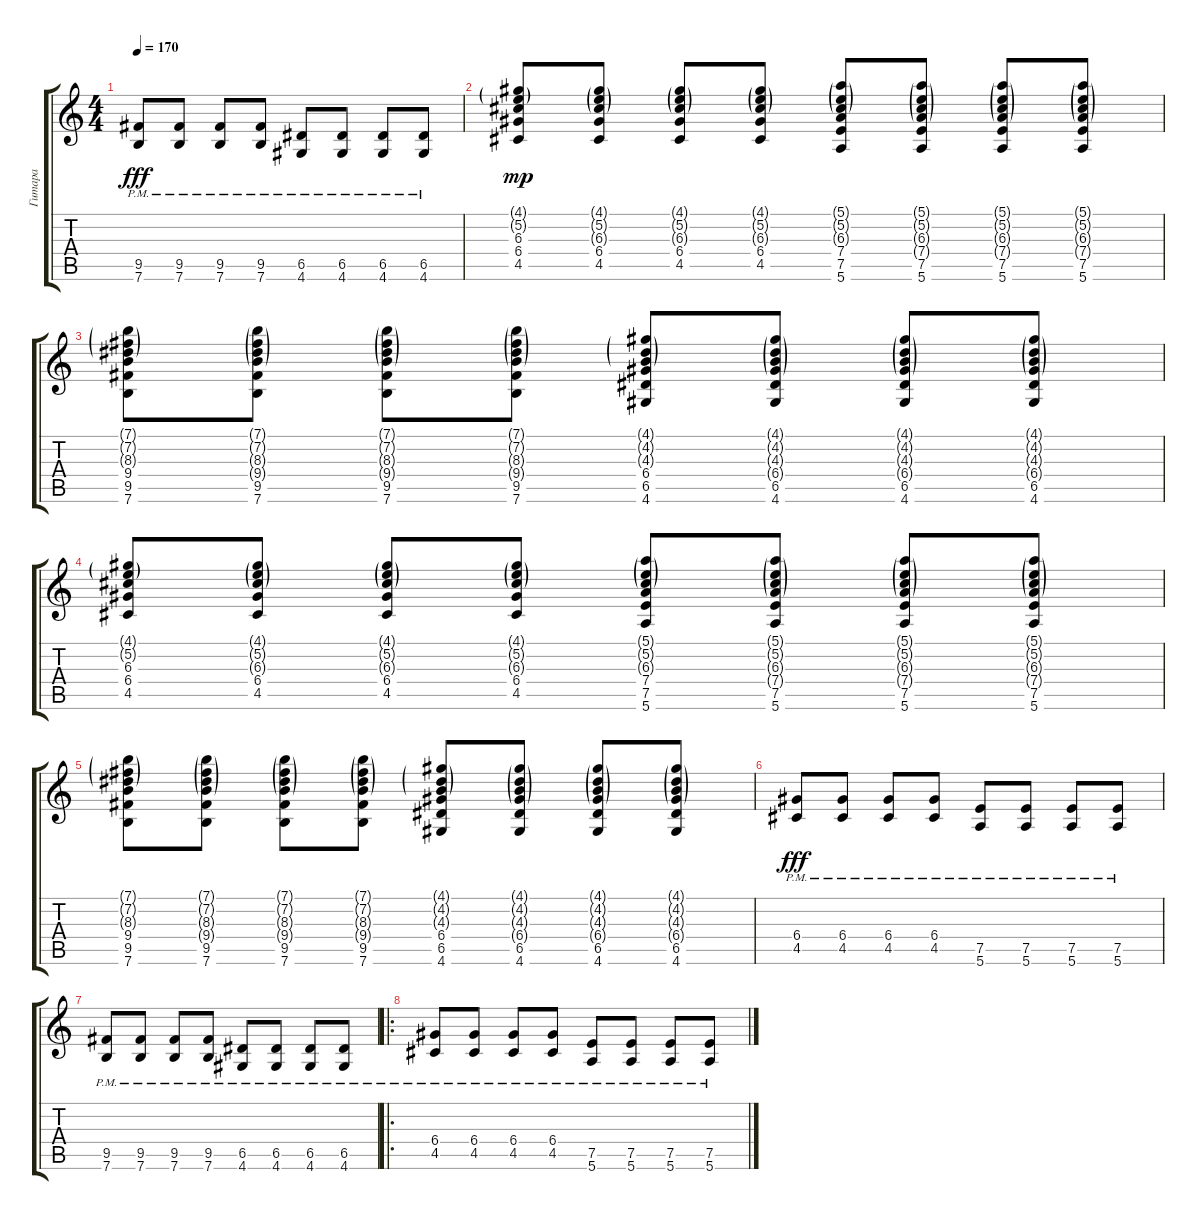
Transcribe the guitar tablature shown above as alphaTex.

\track ("Гитара" "Гитара") {instrument distortionguitar}
\staff {score tabs}
\tuning (E4 B3 G3 D3 A2 E2) {hide}
\ts (4 4)
\tempo 170
\clef g2
\ks c
(9.5{pm} 7.6{pm}).8{dy fff} (9.5{pm} 7.6{pm}).8 (9.5{pm} 7.6{pm}).8 (9.5{pm} 7.6{pm}).8 (6.5{pm} 4.6{pm}).8 (6.5{pm} 4.6{pm}).8 (6.5{pm} 4.6{pm}).8 (6.5{pm} 4.6{pm}).8 |
(4.1{g} 5.2{g} 6.3 6.4 4.5).8{dy mp} (4.1{g} 5.2{g} 6.3{g} 6.4 4.5).8 (4.1{g} 5.2{g} 6.3{g} 6.4 4.5).8 (4.1{g} 5.2{g} 6.3{g} 6.4 4.5).8 (5.1{g} 5.2{g} 6.3{g} 7.4 7.5 5.6).8 (5.1{g} 5.2{g} 6.3{g} 7.4{g} 7.5 5.6).8 (5.1{g} 5.2{g} 6.3{g} 7.4{g} 7.5 5.6).8 (5.1{g} 5.2{g} 6.3{g} 7.4{g} 7.5 5.6).8 |
(7.1{g} 7.2{g} 8.3{g} 9.4 9.5 7.6).8 (7.1{g} 7.2{g} 8.3{g} 9.4{g} 9.5 7.6).8 (7.1{g} 7.2{g} 8.3{g} 9.4{g} 9.5 7.6).8 (7.1{g} 7.2{g} 8.3{g} 9.4{g} 9.5 7.6).8 (4.1{g} 4.2{g} 4.3{g} 6.4 6.5 4.6).8 (4.1{g} 4.2{g} 4.3{g} 6.4{g} 6.5 4.6).8 (4.1{g} 4.2{g} 4.3{g} 6.4{g} 6.5 4.6).8 (4.1{g} 4.2{g} 4.3{g} 6.4{g} 6.5 4.6).8 |
(4.1{g} 5.2{g} 6.3 6.4 4.5).8 (4.1{g} 5.2{g} 6.3{g} 6.4 4.5).8 (4.1{g} 5.2{g} 6.3{g} 6.4 4.5).8 (4.1{g} 5.2{g} 6.3{g} 6.4 4.5).8 (5.1{g} 5.2{g} 6.3{g} 7.4 7.5 5.6).8 (5.1{g} 5.2{g} 6.3{g} 7.4{g} 7.5 5.6).8 (5.1{g} 5.2{g} 6.3{g} 7.4{g} 7.5 5.6).8 (5.1{g} 5.2{g} 6.3{g} 7.4{g} 7.5 5.6).8 |
(7.1{g} 7.2{g} 8.3{g} 9.4 9.5 7.6).8 (7.1{g} 7.2{g} 8.3{g} 9.4{g} 9.5 7.6).8 (7.1{g} 7.2{g} 8.3{g} 9.4{g} 9.5 7.6).8 (7.1{g} 7.2{g} 8.3{g} 9.4{g} 9.5 7.6).8 (4.1{g} 4.2{g} 4.3{g} 6.4 6.5 4.6).8 (4.1{g} 4.2{g} 4.3{g} 6.4{g} 6.5 4.6).8 (4.1{g} 4.2{g} 4.3{g} 6.4{g} 6.5 4.6).8 (4.1{g} 4.2{g} 4.3{g} 6.4{g} 6.5 4.6).8 |
(6.4{pm} 4.5{pm}).8{dy fff} (6.4{pm} 4.5{pm}).8 (6.4{pm} 4.5{pm}).8 (6.4{pm} 4.5{pm}).8 (7.5{pm} 5.6{pm}).8 (7.5{pm} 5.6{pm}).8 (7.5{pm} 5.6{pm}).8 (7.5{pm} 5.6{pm}).8 |
(9.5{pm} 7.6{pm}).8 (9.5{pm} 7.6{pm}).8 (9.5{pm} 7.6{pm}).8 (9.5{pm} 7.6{pm}).8 (6.5{pm} 4.6{pm}).8 (6.5{pm} 4.6{pm}).8 (6.5{pm} 4.6{pm}).8 (6.5{pm} 4.6{pm}).8 |
\ro
(6.4{pm} 4.5{pm}).8 (6.4{pm} 4.5{pm}).8 (6.4{pm} 4.5{pm}).8 (6.4{pm} 4.5{pm}).8 (7.5{pm} 5.6{pm}).8 (7.5{pm} 5.6{pm}).8 (7.5{pm} 5.6{pm}).8 (7.5{pm} 5.6{pm}).8
